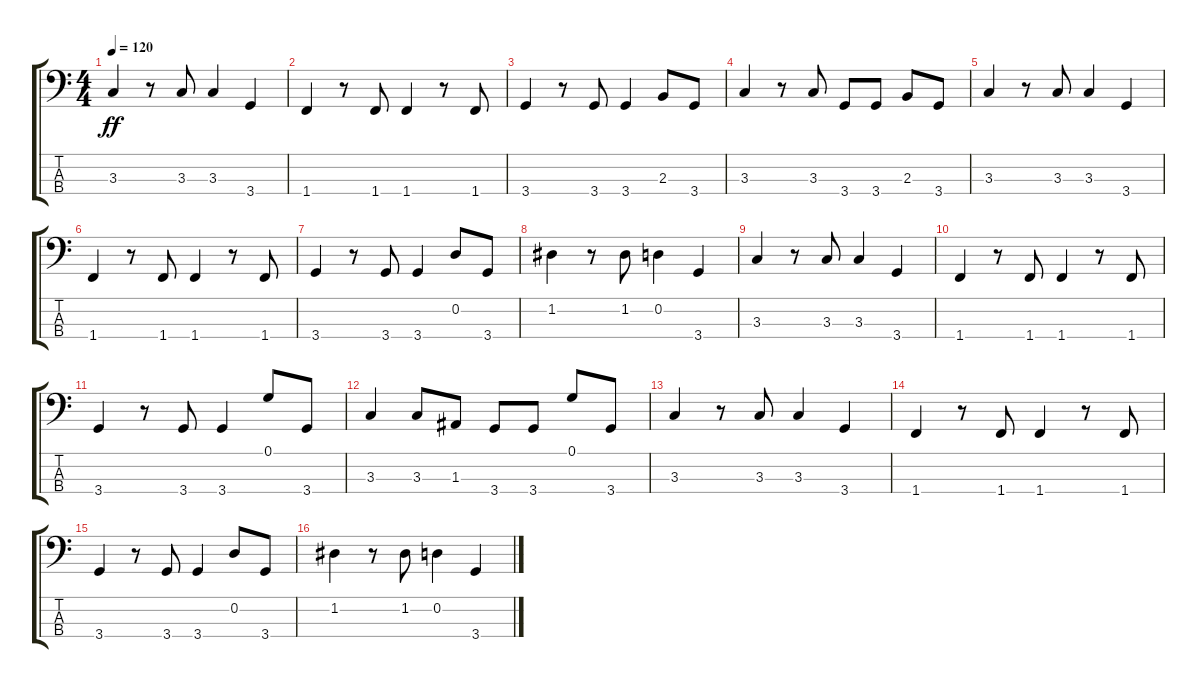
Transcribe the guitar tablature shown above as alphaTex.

\track "" {instrument fretlessbass}
\staff {score tabs}
\tuning (G2 D2 A1 E1) {hide}
\ts (4 4)
\tempo 120
\clef f4
\ks c
3.3.4{dy ff} r.8 3.3.8 3.3.4 3.4.4 |
1.4.4 r.8 1.4.8 1.4.4 r.8 1.4.8 |
3.4.4 r.8 3.4.8 3.4.4 2.3.8 3.4.8 |
3.3.4 r.8 3.3.8 3.4.8 3.4.8 2.3.8 3.4.8 |
3.3.4 r.8 3.3.8 3.3.4 3.4.4 |
1.4.4 r.8 1.4.8 1.4.4 r.8 1.4.8 |
3.4.4 r.8 3.4.8 3.4.4 0.2.8 3.4.8 |
1.2.4 r.8 1.2.8 0.2.4 3.4.4 |
3.3.4 r.8 3.3.8 3.3.4 3.4.4 |
1.4.4 r.8 1.4.8 1.4.4 r.8 1.4.8 |
3.4.4 r.8 3.4.8 3.4.4 0.1.8 3.4.8 |
3.3.4 3.3.8 1.3.8 3.4.8 3.4.8 0.1.8 3.4.8 |
3.3.4 r.8 3.3.8 3.3.4 3.4.4 |
1.4.4 r.8 1.4.8 1.4.4 r.8 1.4.8 |
3.4.4 r.8 3.4.8 3.4.4 0.2.8 3.4.8 |
1.2.4 r.8 1.2.8 0.2.4 3.4.4
